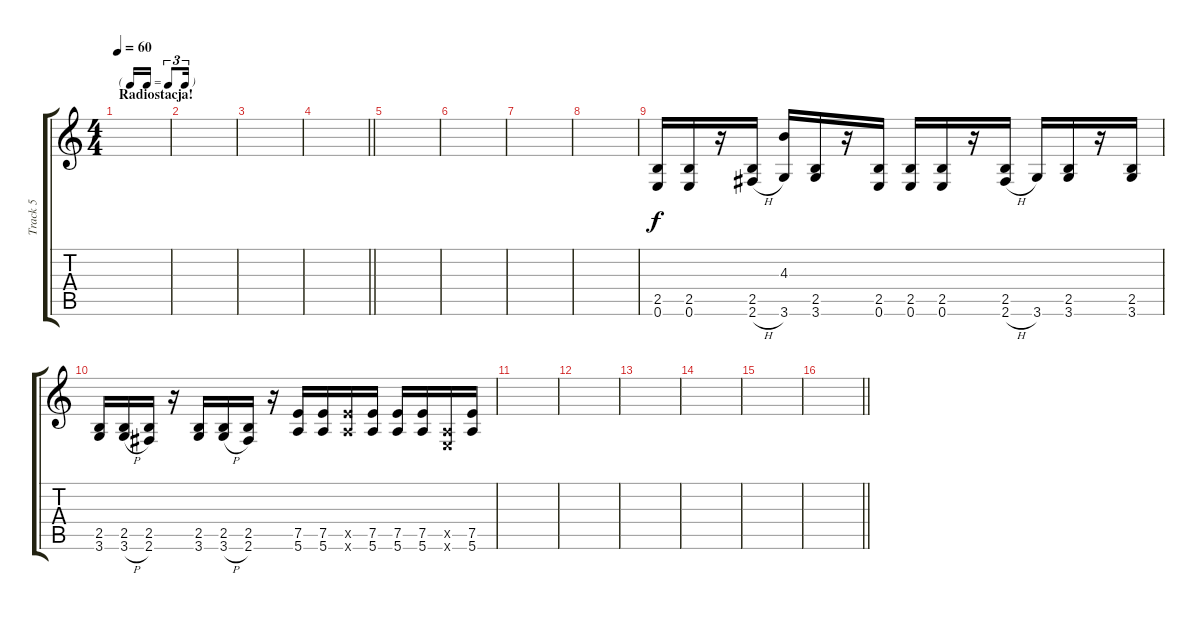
\track ("Track 5" "Track 5") {instrument electricguitarjazz}
\staff {score tabs}
\tuning (E4 B3 G3 D3 A2 E2) {hide}
\ts (4 4)
\tf triplet16th
\section ("" "Radiostacja!")
\tempo 60
\clef g2
\ks c
|
|
|
\barLineRight lightlight
|
\section ("" "")
|
|
|
|
(2.5 0.6).16 (2.5 0.6).16 r.16 (2.5 2.6{h}).16 (4.3 3.6).16 (2.5 3.6).16 r.16 (2.5 0.6).16 (2.5 0.6).16 (2.5 0.6).16 r.16 (2.5 2.6{h}).16 3.6.16 (2.5 3.6).16 r.16 (2.5 3.6).16 |
(2.5 3.6).16 (2.5 3.6{h}).16 (2.5 2.6).16 r.16 (2.5 3.6).16 (2.5 3.6{h}).16 (2.5 2.6).16 r.16 (7.5 5.6).16 (7.5 5.6).16 (7.5{x} 5.6{x}).16 (7.5 5.6).16 (7.5 5.6).16 (7.5 5.6).16 (0.5{x} 0.6{x}).16 (7.5 5.6).16 |
|
|
|
|
|
\barLineRight lightlight
